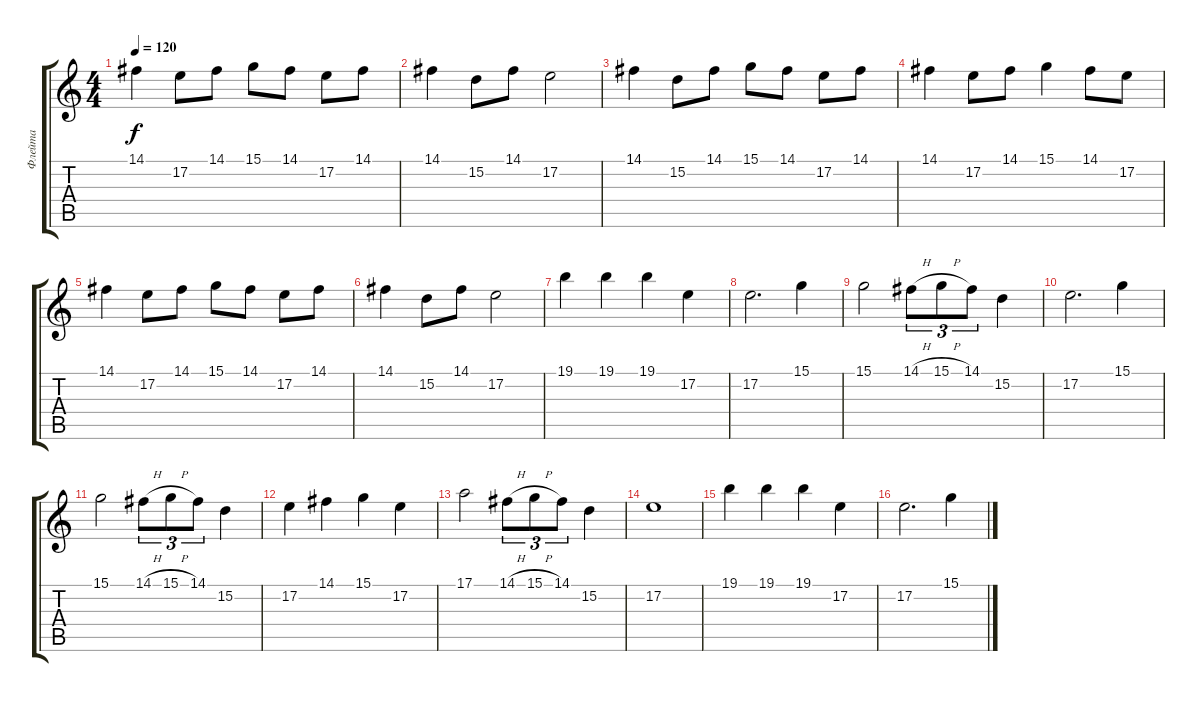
\track ("Флейта" "Флейта") {instrument flute}
\staff {score tabs}
\tuning (E4 B3 G3 D3 A2 E2) {hide}
\ts (4 4)
\tempo 120
\clef g2
\ks c
14.1.4{dy f} 17.2.8 14.1.8 15.1.8 14.1.8 17.2.8 14.1.8 |
14.1.4 15.2.8 14.1.8 17.2.2 |
14.1.4 15.2.8 14.1.8 15.1.8 14.1.8 17.2.8 14.1.8 |
14.1.4 17.2.8 14.1.8 15.1.4 14.1.8 17.2.8 |
14.1.4 17.2.8 14.1.8 15.1.8 14.1.8 17.2.8 14.1.8 |
14.1.4 15.2.8 14.1.8 17.2.2 |
19.1.4 19.1.4 19.1.4 17.2.4 |
17.2.2{d} 15.1.4 |
15.1.2 14.1{h}.8{tu (3 2)} 15.1{h}.8{tu (3 2)} 14.1.8{tu (3 2)} 15.2.4 |
17.2.2{d} 15.1.4 |
15.1.2 14.1{h}.8{tu (3 2)} 15.1{h}.8{tu (3 2)} 14.1.8{tu (3 2)} 15.2.4 |
17.2.4 14.1.4 15.1.4 17.2.4 |
17.1.2 14.1{h}.8{tu (3 2)} 15.1{h}.8{tu (3 2)} 14.1.8{tu (3 2)} 15.2.4 |
17.2.1 |
19.1.4 19.1.4 19.1.4 17.2.4 |
17.2.2{d} 15.1.4
